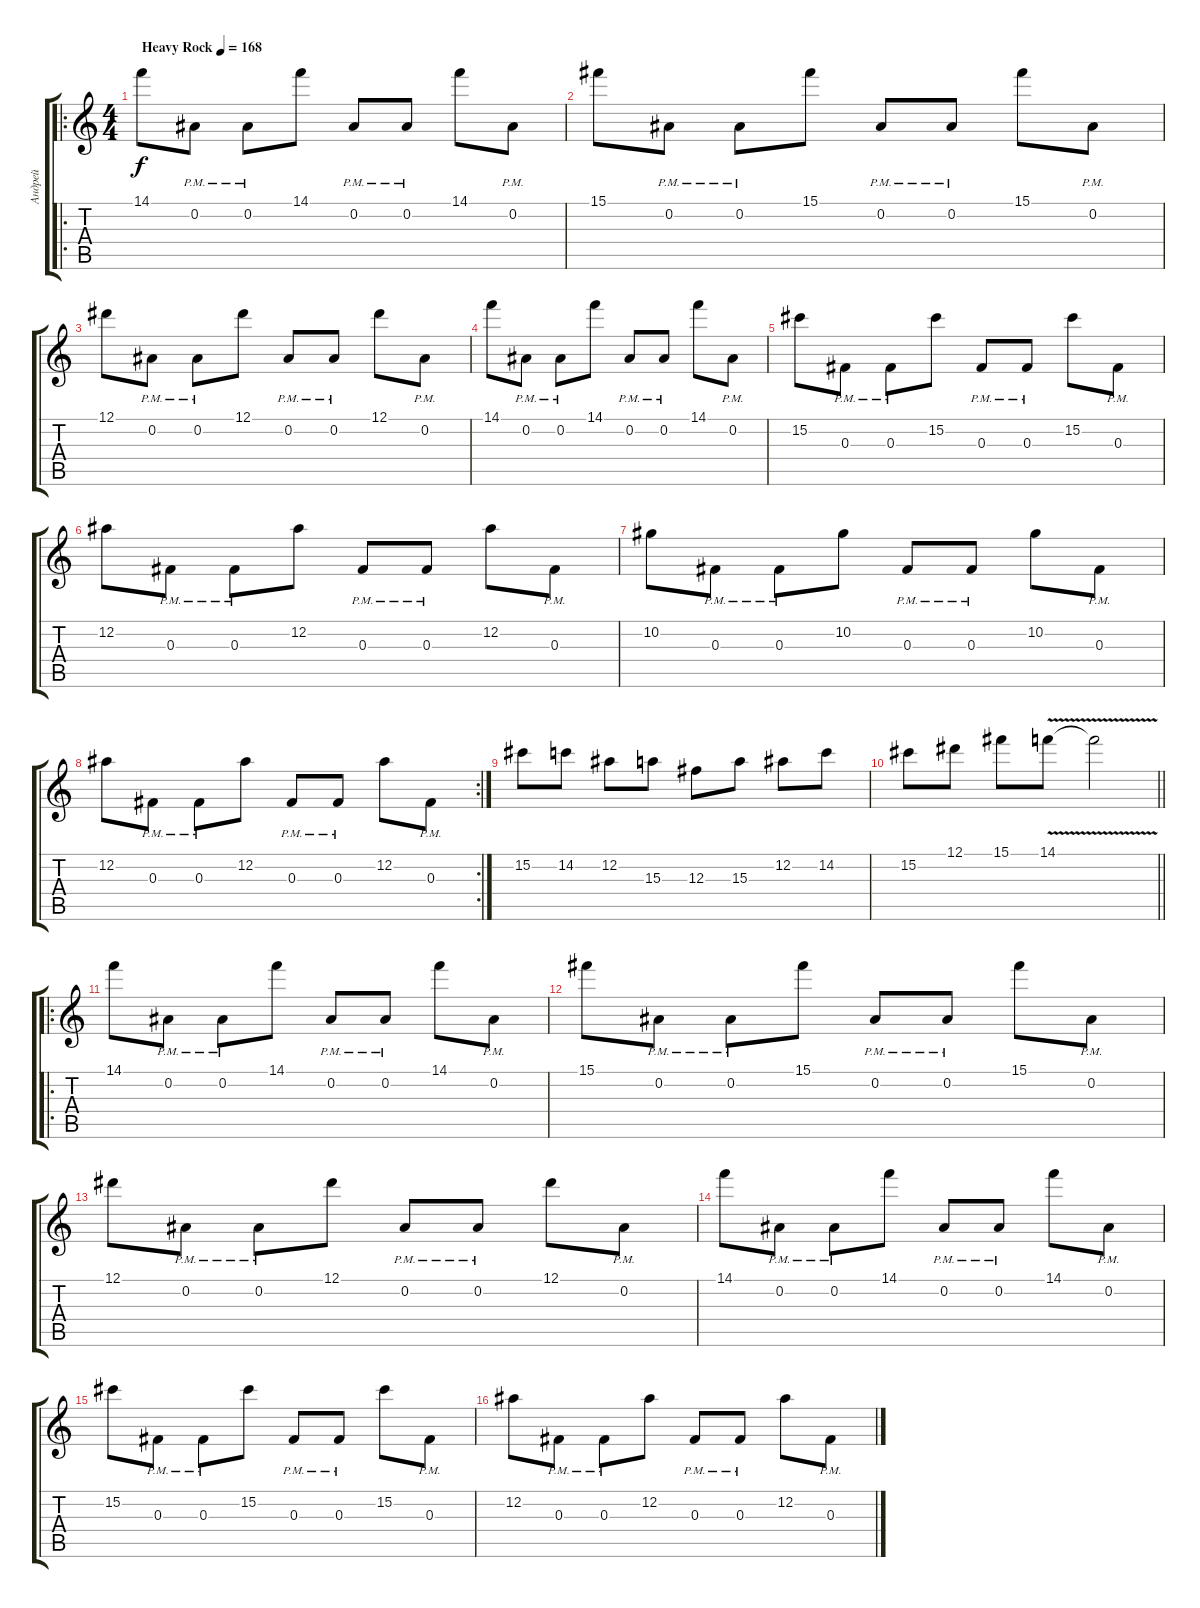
\track ("Андрей" "Андрей") {instrument distortionguitar}
\staff {score tabs}
\tuning (Eb4 Bb3 Gb3 Db3 Ab2 Eb2) {hide}
\ro
\ts (4 4)
\section ("" "")
\tempo (168 "Heavy Rock")
\clef g2
\ks c
14.1.8{dy f instrument distortionguitar} 0.2{pm}.8 0.2{pm}.8 14.1.8 0.2{pm}.8 0.2{pm}.8 14.1.8 0.2{pm}.8 |
15.1.8 0.2{pm}.8 0.2{pm}.8 15.1.8 0.2{pm}.8 0.2{pm}.8 15.1.8 0.2{pm}.8 |
12.1.8 0.2{pm}.8 0.2{pm}.8 12.1.8 0.2{pm}.8 0.2{pm}.8 12.1.8 0.2{pm}.8 |
14.1.8 0.2{pm}.8 0.2{pm}.8 14.1.8 0.2{pm}.8 0.2{pm}.8 14.1.8 0.2{pm}.8 |
15.2.8 0.3{pm}.8 0.3{pm}.8 15.2.8 0.3{pm}.8 0.3{pm}.8 15.2.8 0.3{pm}.8 |
12.2.8 0.3{pm}.8 0.3{pm}.8 12.2.8 0.3{pm}.8 0.3{pm}.8 12.2.8 0.3{pm}.8 |
10.2.8 0.3{pm}.8 0.3{pm}.8 10.2.8 0.3{pm}.8 0.3{pm}.8 10.2.8 0.3{pm}.8 |
\rc 2
12.2.8 0.3{pm}.8 0.3{pm}.8 12.2.8 0.3{pm}.8 0.3{pm}.8 12.2.8 0.3{pm}.8 |
15.2.8 14.2.8 12.2.8 15.3.8 12.3.8 15.3.8 12.2.8 14.2.8 |
\barLineRight lightlight
15.2.8 12.1.8 15.1.8 14.1{v}.8 14.1{t}.2 |
\ro
\section ("" "")
14.1.8 0.2{pm}.8 0.2{pm}.8 14.1.8 0.2{pm}.8 0.2{pm}.8 14.1.8 0.2{pm}.8 |
15.1.8 0.2{pm}.8 0.2{pm}.8 15.1.8 0.2{pm}.8 0.2{pm}.8 15.1.8 0.2{pm}.8 |
12.1.8 0.2{pm}.8 0.2{pm}.8 12.1.8 0.2{pm}.8 0.2{pm}.8 12.1.8 0.2{pm}.8 |
14.1.8 0.2{pm}.8 0.2{pm}.8 14.1.8 0.2{pm}.8 0.2{pm}.8 14.1.8 0.2{pm}.8 |
15.2.8 0.3{pm}.8 0.3{pm}.8 15.2.8 0.3{pm}.8 0.3{pm}.8 15.2.8 0.3{pm}.8 |
12.2.8 0.3{pm}.8 0.3{pm}.8 12.2.8 0.3{pm}.8 0.3{pm}.8 12.2.8 0.3{pm}.8
